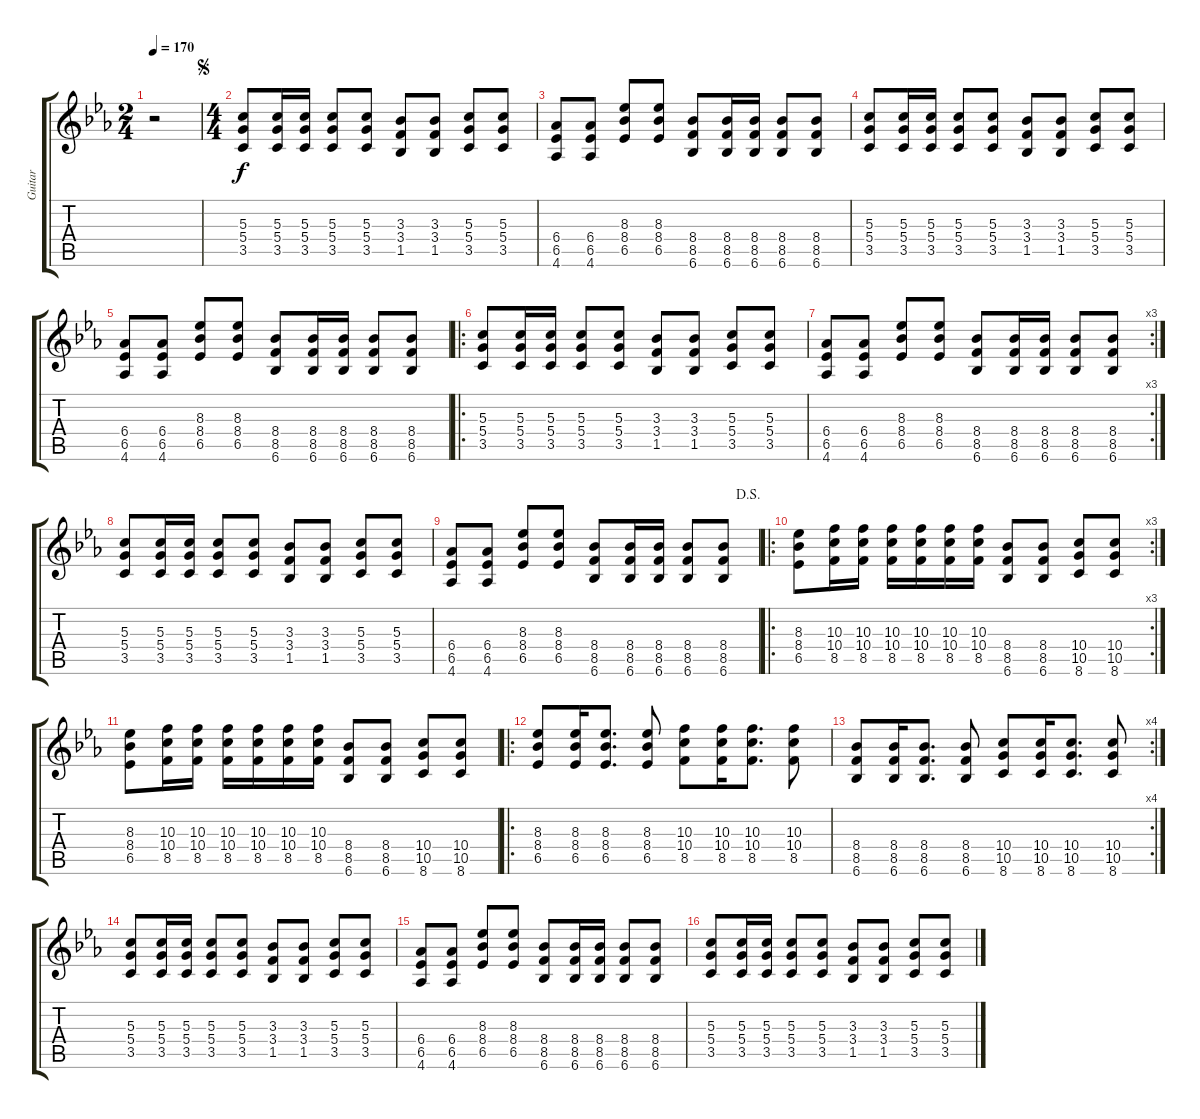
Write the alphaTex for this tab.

\track ("Guitar" "Guitar") {instrument distortionguitar}
\staff {score tabs}
\tuning (E4 B3 G3 D3 A2 E2) {hide}
\ts (2 4)
\tempo 170
\clef g2
\ks eb
r.2{dy f instrument distortionguitar} |
\ts (4 4)
\jump segno
(5.3 5.4 3.5).8 (5.3 5.4 3.5).16 (5.3 5.4 3.5).16 (5.3 5.4 3.5).8 (5.3 5.4 3.5).8 (3.3 3.4 1.5).8 (3.3 3.4 1.5).8 (5.3 5.4 3.5).8 (5.3 5.4 3.5).8 |
(6.4 6.5 4.6).8 (6.4 6.5 4.6).8 (8.3 8.4 6.5).8 (8.3 8.4 6.5).8 (8.4 8.5 6.6).8 (8.4 8.5 6.6).16 (8.4 8.5 6.6).16 (8.4 8.5 6.6).8 (8.4 8.5 6.6).8 |
(5.3 5.4 3.5).8 (5.3 5.4 3.5).16 (5.3 5.4 3.5).16 (5.3 5.4 3.5).8 (5.3 5.4 3.5).8 (3.3 3.4 1.5).8 (3.3 3.4 1.5).8 (5.3 5.4 3.5).8 (5.3 5.4 3.5).8 |
(6.4 6.5 4.6).8 (6.4 6.5 4.6).8 (8.3 8.4 6.5).8 (8.3 8.4 6.5).8 (8.4 8.5 6.6).8 (8.4 8.5 6.6).16 (8.4 8.5 6.6).16 (8.4 8.5 6.6).8 (8.4 8.5 6.6).8 |
\ro
(5.3 5.4 3.5).8 (5.3 5.4 3.5).16 (5.3 5.4 3.5).16 (5.3 5.4 3.5).8 (5.3 5.4 3.5).8 (3.3 3.4 1.5).8 (3.3 3.4 1.5).8 (5.3 5.4 3.5).8 (5.3 5.4 3.5).8 |
\rc 3
(6.4 6.5 4.6).8 (6.4 6.5 4.6).8 (8.3 8.4 6.5).8 (8.3 8.4 6.5).8 (8.4 8.5 6.6).8 (8.4 8.5 6.6).16 (8.4 8.5 6.6).16 (8.4 8.5 6.6).8 (8.4 8.5 6.6).8 |
(5.3 5.4 3.5).8 (5.3 5.4 3.5).16 (5.3 5.4 3.5).16 (5.3 5.4 3.5).8 (5.3 5.4 3.5).8 (3.3 3.4 1.5).8 (3.3 3.4 1.5).8 (5.3 5.4 3.5).8 (5.3 5.4 3.5).8 |
\jump dalsegno
(6.4 6.5 4.6).8 (6.4 6.5 4.6).8 (8.3 8.4 6.5).8 (8.3 8.4 6.5).8 (8.4 8.5 6.6).8 (8.4 8.5 6.6).16 (8.4 8.5 6.6).16 (8.4 8.5 6.6).8 (8.4 8.5 6.6).8 |
\ro
\rc 3
(8.3 8.4 6.5).8 (10.3 10.4 8.5).16 (10.3 10.4 8.5).16 (10.3 10.4 8.5).16 (10.3 10.4 8.5).16 (10.3 10.4 8.5).16 (10.3 10.4 8.5).16 (8.4 8.5 6.6).8 (8.4 8.5 6.6).8 (10.4 10.5 8.6).8 (10.4 10.5 8.6).8 |
(8.3 8.4 6.5).8 (10.3 10.4 8.5).16 (10.3 10.4 8.5).16 (10.3 10.4 8.5).16 (10.3 10.4 8.5).16 (10.3 10.4 8.5).16 (10.3 10.4 8.5).16 (8.4 8.5 6.6).8 (8.4 8.5 6.6).8 (10.4 10.5 8.6).8 (10.4 10.5 8.6).8 |
\ro
(8.3 8.4 6.5).8 (8.3 8.4 6.5).16 (8.3 8.4 6.5).8{d} (8.3 8.4 6.5).8 (10.3 10.4 8.5).8 (10.3 10.4 8.5).16 (10.3 10.4 8.5).8{d} (10.3 10.4 8.5).8 |
\rc 4
(8.4 8.5 6.6).8 (8.4 8.5 6.6).16 (8.4 8.5 6.6).8{d} (8.4 8.5 6.6).8 (10.4 10.5 8.6).8 (10.4 10.5 8.6).16 (10.4 10.5 8.6).8{d} (10.4 10.5 8.6).8 |
(5.3 5.4 3.5).8 (5.3 5.4 3.5).16 (5.3 5.4 3.5).16 (5.3 5.4 3.5).8 (5.3 5.4 3.5).8 (3.3 3.4 1.5).8 (3.3 3.4 1.5).8 (5.3 5.4 3.5).8 (5.3 5.4 3.5).8 |
(6.4 6.5 4.6).8 (6.4 6.5 4.6).8 (8.3 8.4 6.5).8 (8.3 8.4 6.5).8 (8.4 8.5 6.6).8 (8.4 8.5 6.6).16 (8.4 8.5 6.6).16 (8.4 8.5 6.6).8 (8.4 8.5 6.6).8 |
(5.3 5.4 3.5).8 (5.3 5.4 3.5).16 (5.3 5.4 3.5).16 (5.3 5.4 3.5).8 (5.3 5.4 3.5).8 (3.3 3.4 1.5).8 (3.3 3.4 1.5).8 (5.3 5.4 3.5).8 (5.3 5.4 3.5).8
